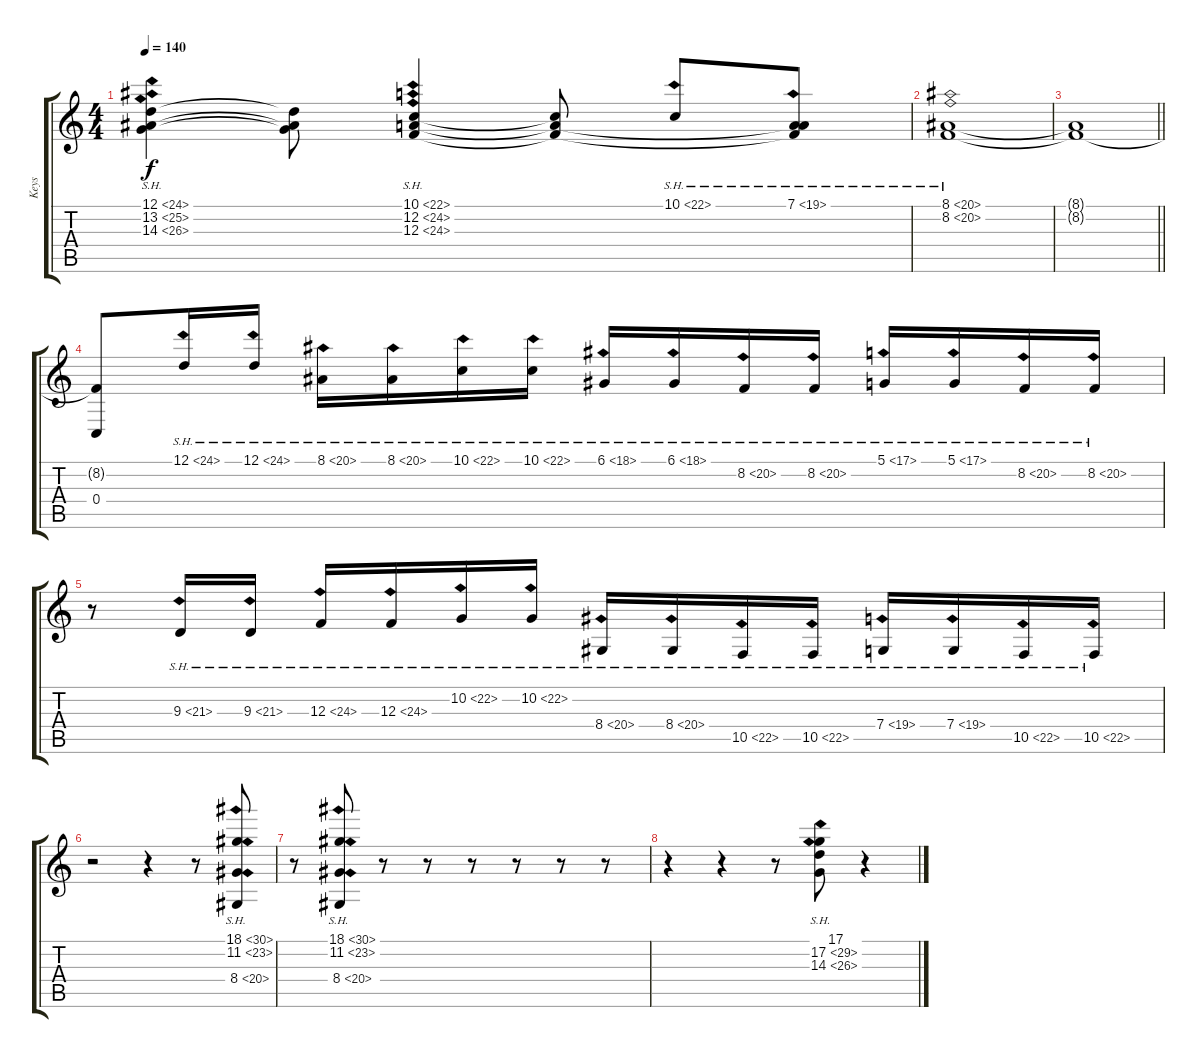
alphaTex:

\track ("Keys" "Keys") {instrument stringensemble1}
\staff {score tabs}
\tuning (D4 A3 F3 C3 G2 D2) {hide}
\ts (4 4)
\tempo 140
\clef g2
\ks c
(12.1{sh 12} 13.2{sh 12} 14.3{sh 12}).4{dy f} (12.1{t} 13.2{t} 14.3{t}).8 (10.1{sh 12} 12.2{sh 12} 12.3{sh 12}).4 (10.1{t} 12.2{t} 12.3{t}).8 10.1{sh 12}.8 (7.1{sh 12} 12.2{t} 12.3{t}).8 |
(8.1{sh 12} 8.2{sh 12}).1 |
\barLineRight lightlight
(8.1{t} 8.2{t}).1 |
(8.2{t} 0.4).8 12.1{sh 12}.16 12.1{sh 12}.16 8.1{sh 12}.16 8.1{sh 12}.16 10.1{sh 12}.16 10.1{sh 12}.16 6.1{sh 12}.16 6.1{sh 12}.16 8.2{sh 12}.16 8.2{sh 12}.16 5.1{sh 12}.16 5.1{sh 12}.16 8.2{sh 12}.16 8.2{sh 12}.16 |
r.8 9.3{sh 12}.16 9.3{sh 12}.16 12.3{sh 12}.16 12.3{sh 12}.16 10.2{sh 12}.16 10.2{sh 12}.16 8.4{sh 12}.16 8.4{sh 12}.16 10.5{sh 12}.16 10.5{sh 12}.16 7.4{sh 12}.16 7.4{sh 12}.16 10.5{sh 12}.16 10.5{sh 12}.16 |
r.2 r.4 r.8 (18.1{sh 12} 11.2{sh 12} 8.4{sh 12}).8{volume 14 instrument orchestrahit} |
r.8 (18.1{sh 12} 11.2{sh 12} 8.4{sh 12}).8 r.8 r.8 r.8 r.8 r.8 r.8 |
r.4{instrument stringensemble1} r.4 r.8 (17.1 17.2{sh 12} 14.3{sh 12}).8 r.4
